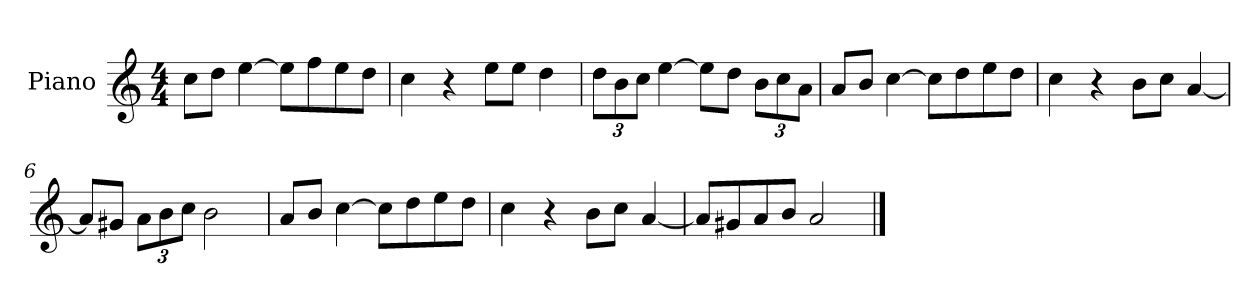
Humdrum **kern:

**kern
*part1
*staff1
*I"Piano
*I'P-no
*clefG2
*k[]
*M4/4
*MM90
=1
8cc\L
8dd\J
[4ee\
8ee\L]
8ff\
8ee\
8dd\J
=2
4cc\
4r
8ee\L
8ee\J
4dd\
=3
*Xbrackettup
12dd\L
12b\
12cc\J
[4ee\
8ee\L]
8dd\J
12b\L
12cc\
12a\J
=4
8a/L
8b/J
[4cc\
8cc\L]
8dd\
8ee\
8dd\J
=5
4cc\
4r
8b\L
8cc\J
[4a/
=6
8a/L]
8g#X/J
12a\L
12b\
12cc\J
2b\
!!LO:LB:g=z
=7
8a/L
8b/J
[4cc\
8cc\L]
8dd\
8ee\
8dd\J
=8
4cc\
4r
8b\L
8cc\J
[4a/
=9
8a/L]
8g#X/
8a/
8b/J
2a/
==
*-
